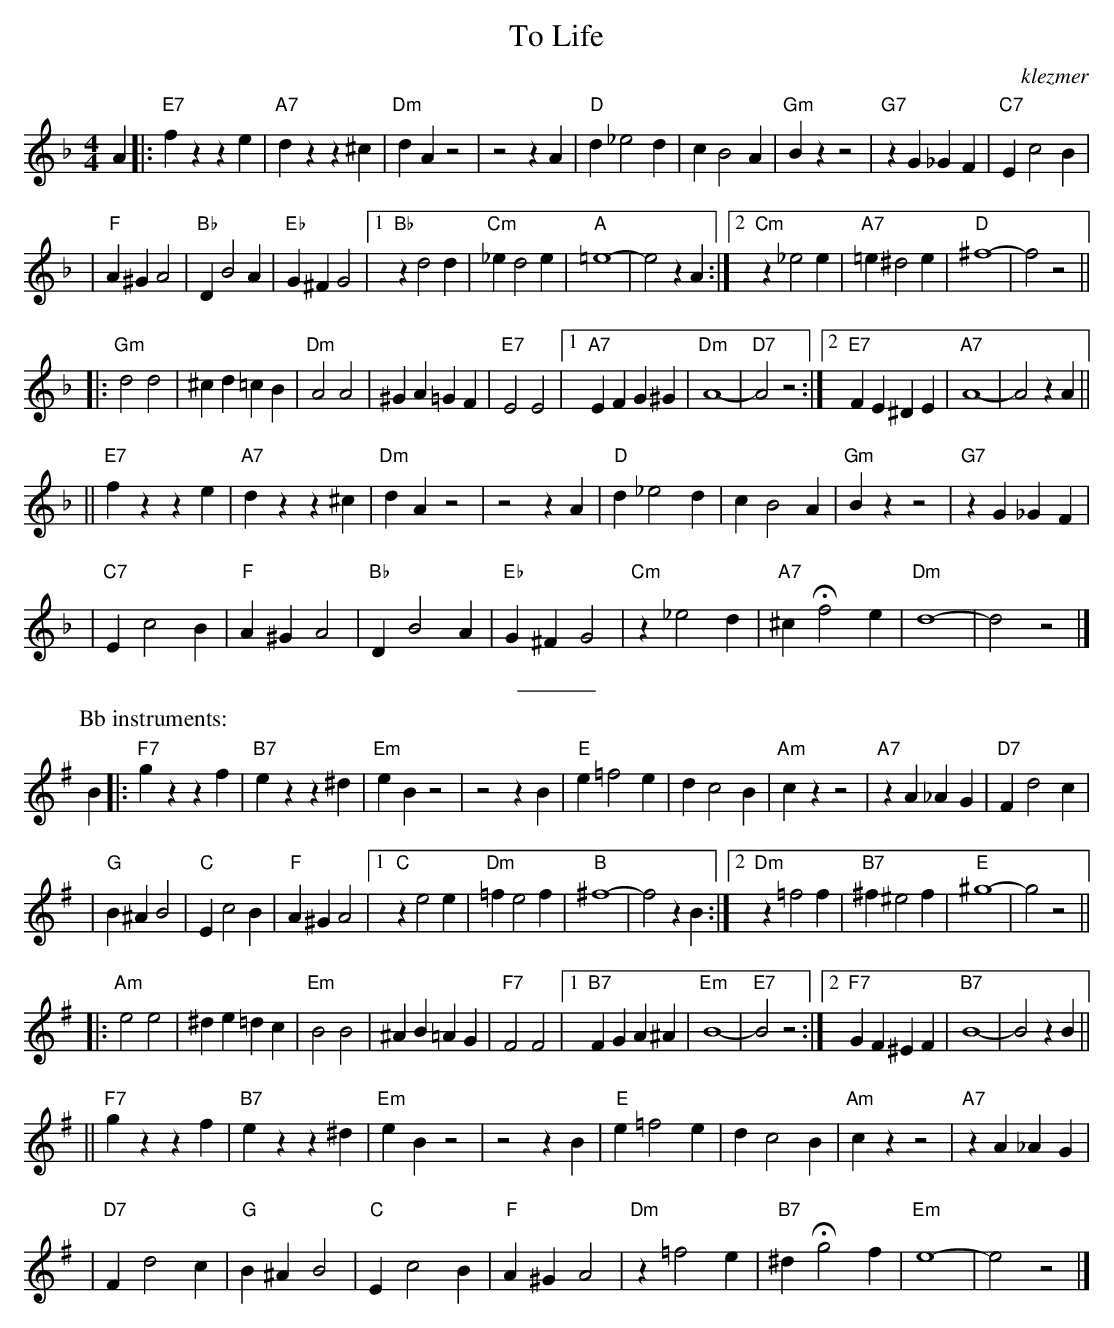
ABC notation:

X:1
T: To Life
O:klezmer
L: 1/4
M: 4/4
K: Dm
A \
|: "E7"fzze | "A7"dzz^c | "Dm"dAz2 | z2zA | "D"d_e2d | cB2A | "Gm"Bzz2 | "G7"zG_GF | "C7"Ec2B |
| "F"A^GA2 | "Bb"DB2A | "Eb"G^FG2 |1 "Bb"zd2d | "Cm"_ed2e | "A"=e4- | e2zA :|2 "Cm"z_e2e | "A7"=e^d2e | "D"^f4- | f2z2 ||
|: "Gm"d2 d2 | ^cd=cB | "Dm"A2A2 | ^GA=GF | "E7"E2E2 |1 "A7"EFG^G | "Dm"A4- | "D7"A2z2 :|2 "E7"FE^DE | "A7"A4- | A2zA ||
|| "E7"fzze | "A7"dzz^c | "Dm"dAz2 | z2zA | "D"d_e2d | cB2A | "Gm"Bzz2 | "G7"zG_GF |
| "C7"Ec2B | "F"A^GA2 | "Bb"DB2A | "Eb"G^FG2 | "Cm"z_e2d | "A7"^cHf2e | "Dm"d4- | d2z2 |]
%%sep 5 5 50
P: Bb instruments:
K: Em
B \
|: "F7"gzzf | "B7"ezz^d | "Em"eBz2 | z2zB | "E"e=f2e | dc2B | "Am"czz2 | "A7"zA_AG | "D7"Fd2c |
| "G"B^AB2 | "C"Ec2B | "F"A^GA2 |1 "C"ze2e | "Dm"=fe2f | "B"^f4- | f2zB :|2 "Dm"z=f2f | "B7"^f^e2f | "E"^g4- | g2z2 ||
|: "Am"e2 e2 | ^de=dc | "Em"B2B2 | ^AB=AG | "F7"F2F2 |1 "B7"FGA^A | "Em"B4- | "E7"B2z2 :|2 "F7"GF^EF | "B7"B4- | B2zB ||
|| "F7"gzzf | "B7"ezz^d | "Em"eBz2 | z2zB | "E"e=f2e | dc2B | "Am"czz2 | "A7"zA_AG |
| "D7"Fd2c | "G"B^AB2 | "C"Ec2B | "F"A^GA2 | "Dm"z=f2e | "B7"^dHg2f | "Em"e4- | e2z2 |]
